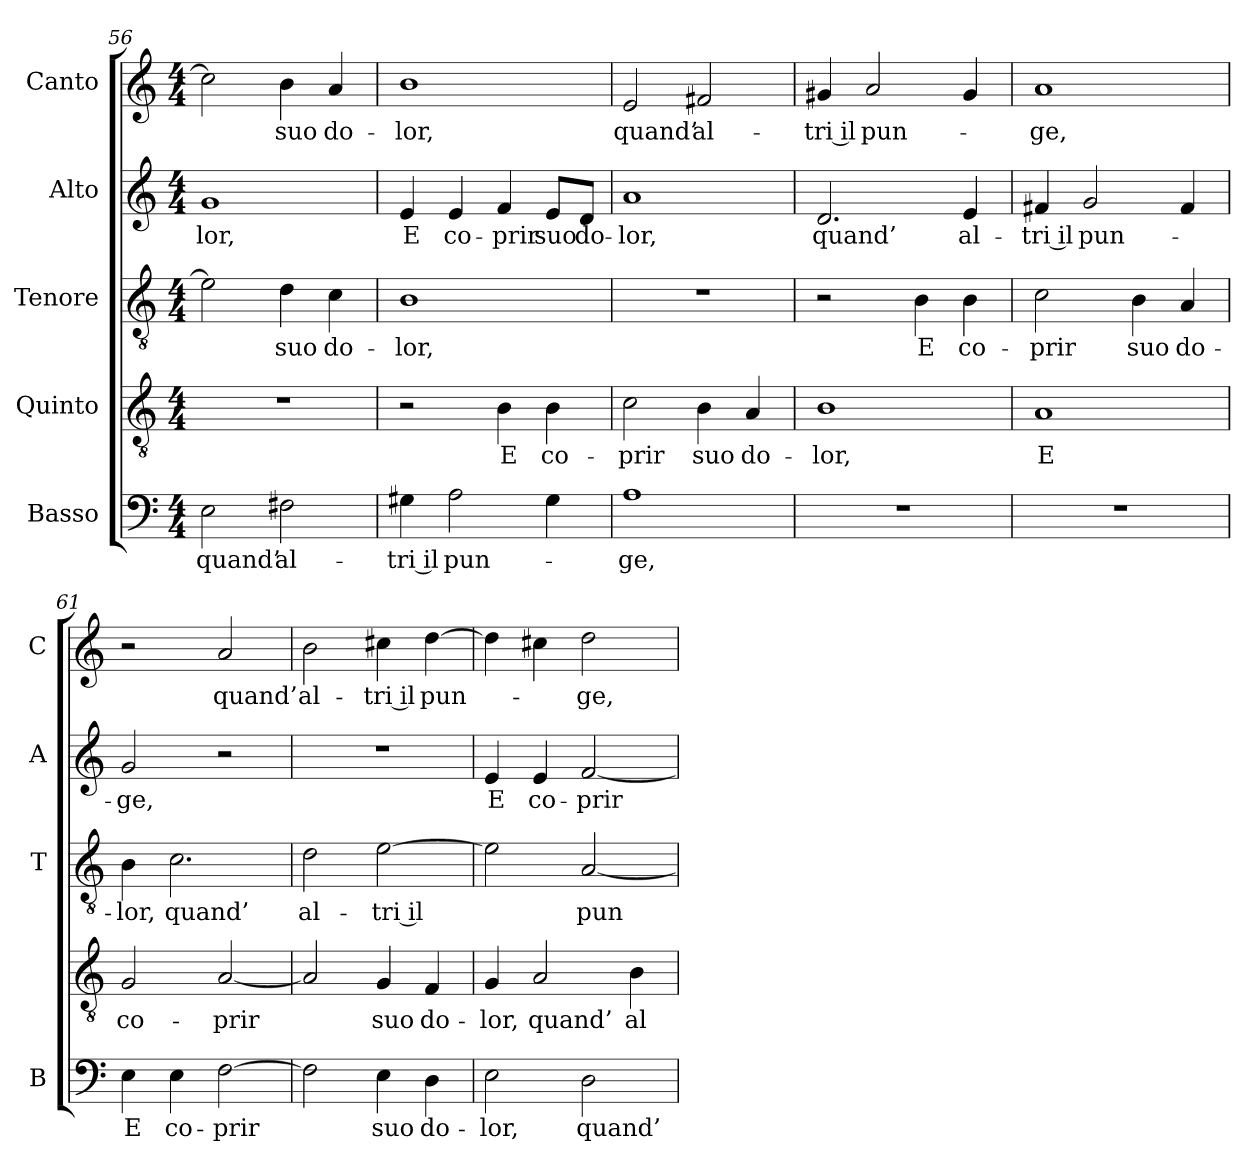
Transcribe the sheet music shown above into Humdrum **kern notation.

**kern	**text	**kern	**text	**kern	**text	**kern	**text	**kern	**text
*part5	*part5	*part4	*part4	*part3	*part3	*part2	*part2	*part1	*part1
*staff5	*staff5	*staff4	*staff4	*staff3	*staff3	*staff2	*staff2	*staff1	*staff1
*I"Basso	*	*I"Quinto	*	*I"Tenore	*	*I"Alto	*	*I"Canto	*
*I'B	*	*	*	*I'T	*	*I'A	*	*I'C	*
*clefF4	*	*clefGv2	*	*clefGv2	*	*clefG2	*	*clefG2	*
*k[]	*	*k[]	*	*k[]	*	*k[]	*	*k[]	*
*C:	*	*C:	*	*C:	*	*C:	*	*C:	*
*M4/4	*	*M4/4	*	*M4/4	*	*M4/4	*	*M4/4	*
=56	=56	=56	=56	=56	=56	=56	=56	=56	=56
!	!LO:LY:b	!	!	!	!	!	!	!	!
!	!	!	!	!	!	!	!LO:LY:b	!	!
2E\	quand’	1r	.	2e\]	.	1g	-lor,	2cc\]	.
!	!LO:LY:b	!	!	!	!	!	!	!	!
!	!	!	!	!	!LO:LY:b	!	!	!	!
!	!	!	!	!	!	!	!	!	!LO:LY:b
2F#X\	al-	.	.	4d\	suo	.	.	4b\	suo
!	!	!	!	!	!LO:LY:b	!	!	!	!
!	!	!	!	!	!	!	!	!	!LO:LY:b
.	.	.	.	4c\	do-	.	.	4a/	do-
!!LO:LB:g=z
=57	=57	=57	=57	=57	=57	=57	=57	=57	=57
!	!LO:LY:b	!	!	!	!	!	!	!	!
!	!	!	!	!	!LO:LY:b	!	!	!	!
!	!	!	!	!	!	!	!LO:LY:b	!	!
!	!	!	!	!	!	!	!	!	!LO:LY:b
4G#X\	-tri il	2r	.	1B	-lor,	4e/	E	1b	-lor,
!	!LO:LY:b	!	!	!	!	!	!	!	!
!	!	!	!	!	!	!	!LO:LY:b	!	!
2A\	pun-	.	.	.	.	4e/	co-	.	.
!	!	!	!LO:LY:b	!	!	!	!	!	!
!	!	!	!	!	!	!	!LO:LY:b	!	!
.	.	4B\	E	.	.	4f/	-prir	.	.
!	!	!	!LO:LY:b	!	!	!	!	!	!
!	!	!	!	!	!	!	!LO:LY:b	!	!
4G#\	.	4B\	co-	.	.	8e/L	suo	.	.
!	!	!	!	!	!	!	!LO:LY:b	!	!
.	.	.	.	.	.	8d/J	do-	.	.
=58	=58	=58	=58	=58	=58	=58	=58	=58	=58
!	!LO:LY:b	!	!	!	!	!	!	!	!
!	!	!	!LO:LY:b	!	!	!	!	!	!
!	!	!	!	!	!	!	!LO:LY:b	!	!
!	!	!	!	!	!	!	!	!	!LO:LY:b
1A	-ge,	2c\	-prir	1r	.	1a	-lor,	2e/	quand’
!	!	!	!LO:LY:b	!	!	!	!	!	!
!	!	!	!	!	!	!	!	!	!LO:LY:b
.	.	4B\	suo	.	.	.	.	2f#X/	al-
!	!	!	!LO:LY:b	!	!	!	!	!	!
.	.	4A/	do-	.	.	.	.	.	.
=59	=59	=59	=59	=59	=59	=59	=59	=59	=59
!	!	!	!LO:LY:b	!	!	!	!	!	!
!	!	!	!	!	!	!	!LO:LY:b	!	!
!	!	!	!	!	!	!	!	!	!LO:LY:b
1r	.	1B	-lor,	2r	.	2.d/	quand’	4g#X/	-tri il
!	!	!	!	!	!	!	!	!	!LO:LY:b
.	.	.	.	.	.	.	.	2a/	pun-
!	!	!	!	!	!LO:LY:b	!	!	!	!
.	.	.	.	4B\	E	.	.	.	.
!	!	!	!	!	!LO:LY:b	!	!	!	!
!	!	!	!	!	!	!	!LO:LY:b	!	!
.	.	.	.	4B\	co-	4e/	al-	4g#/	.
=60	=60	=60	=60	=60	=60	=60	=60	=60	=60
!	!	!	!LO:LY:b	!	!	!	!	!	!
!	!	!	!	!	!LO:LY:b	!	!	!	!
!	!	!	!	!	!	!	!LO:LY:b	!	!
!	!	!	!	!	!	!	!	!	!LO:LY:b
1r	.	1A	E	2c\	-prir	4f#X/	-tri il	1a	-ge,
!	!	!	!	!	!	!	!LO:LY:b	!	!
.	.	.	.	.	.	2g/	pun-	.	.
!	!	!	!	!	!LO:LY:b	!	!	!	!
.	.	.	.	4B\	suo	.	.	.	.
!	!	!	!	!	!LO:LY:b	!	!	!	!
.	.	.	.	4A/	do-	4f#/	.	.	.
=61	=61	=61	=61	=61	=61	=61	=61	=61	=61
!	!LO:LY:b	!	!	!	!	!	!	!	!
!	!	!	!LO:LY:b	!	!	!	!	!	!
!	!	!	!	!	!LO:LY:b	!	!	!	!
!	!	!	!	!	!	!	!LO:LY:b	!	!
4E\	E	2G/	co-	4B\	-lor,	2g/	-ge,	2r	.
!	!LO:LY:b	!	!	!	!	!	!	!	!
!	!	!	!	!	!LO:LY:b	!	!	!	!
4E\	co-	.	.	2.c\	quand’	.	.	.	.
!	!LO:LY:b	!	!	!	!	!	!	!	!
!	!	!	!LO:LY:b	!	!	!	!	!	!
!	!	!	!	!	!	!	!	!	!LO:LY:b
[2F\	-prir	[2A/	-prir	.	.	2r	.	2a/	quand’
=62	=62	=62	=62	=62	=62	=62	=62	=62	=62
!	!	!	!	!	!LO:LY:b	!	!	!	!
!	!	!	!	!	!	!	!	!	!LO:LY:b
2F\]	.	2A/]	.	2d\	al-	1r	.	2b\	al-
!	!LO:LY:b	!	!	!	!	!	!	!	!
!	!	!	!LO:LY:b	!	!	!	!	!	!
!	!	!	!	!	!LO:LY:b	!	!	!	!
!	!	!	!	!	!	!	!	!	!LO:LY:b
4E\	suo	4G/	suo	[2e\	-tri il	.	.	4cc#X\	-tri il
!	!LO:LY:b	!	!	!	!	!	!	!	!
!	!	!	!LO:LY:b	!	!	!	!	!	!
!	!	!	!	!	!	!	!	!	!LO:LY:b
4D\	do-	4F/	do-	.	.	.	.	[4dd\	pun-
!!LO:PB:g=z
=63	=63	=63	=63	=63	=63	=63	=63	=63	=63
!	!LO:LY:b	!	!	!	!	!	!	!	!
!	!	!	!LO:LY:b	!	!	!	!	!	!
!	!	!	!	!	!	!	!LO:LY:b	!	!
2E\	-lor,	4G/	-lor,	2e\]	.	4e/	E	4dd\]	.
!	!	!	!LO:LY:b	!	!	!	!	!	!
!	!	!	!	!	!	!	!LO:LY:b	!	!
.	.	2A/	quand’	.	.	4e/	co-	4cc#X\	.
!	!LO:LY:b	!	!	!	!	!	!	!	!
!	!	!	!	!	!LO:LY:b	!	!	!	!
!	!	!	!	!	!	!	!LO:LY:b	!	!
!	!	!	!	!	!	!	!	!	!LO:LY:b
2D\	quand’	.	.	[2A/	pun-	[2f/	-prir	2dd\	-ge,
!	!	!	!LO:LY:b	!	!	!	!	!	!
.	.	4B\	al-	.	.	.	.	.	.
=	=	=	=	=	=	=	=	=	=
*-	*-	*-	*-	*-	*-	*-	*-	*-	*-
